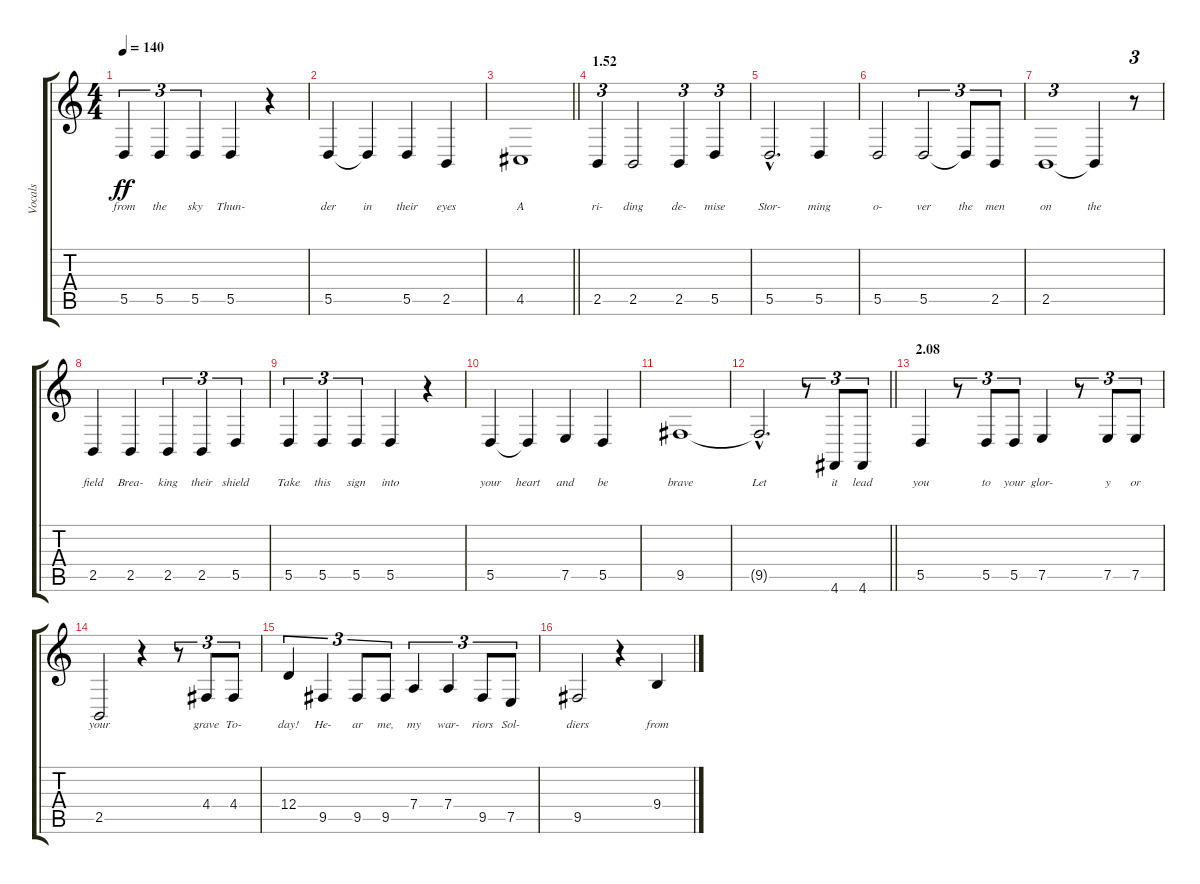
\track ("Vocals" "Vocals") {instrument lead6voice}
\staff {score tabs}
\tuning (E4 B3 G3 D3 A2 D2) {hide}
\ts (4 4)
\tempo 140
\clef g2
\ks c
5.5.4{tu (3 2) lyrics (0 "from") lyrics (1 "") lyrics (2 "") lyrics (3 "") lyrics (4 "") dy ff} 5.5.4{tu (3 2) lyrics (0 "the") lyrics (1 "") lyrics (2 "") lyrics (3 "") lyrics (4 "")} 5.5.4{tu (3 2) lyrics (0 "sky") lyrics (1 "") lyrics (2 "") lyrics (3 "") lyrics (4 "")} 5.5.4{lyrics (0 "Thun-") lyrics (1 "") lyrics (2 "") lyrics (3 "") lyrics (4 "")} r.4 |
5.5.4{lyrics (0 "der") lyrics (1 "") lyrics (2 "") lyrics (3 "") lyrics (4 "")} 5.5{t}.4{lyrics (0 "in") lyrics (1 "") lyrics (2 "") lyrics (3 "") lyrics (4 "")} 5.5.4{lyrics (0 "their") lyrics (1 "") lyrics (2 "") lyrics (3 "") lyrics (4 "")} 2.5.4{lyrics (0 "eyes") lyrics (1 "") lyrics (2 "") lyrics (3 "") lyrics (4 "")} |
\barLineRight lightlight
4.5.1{lyrics (0 "A") lyrics (1 "") lyrics (2 "") lyrics (3 "") lyrics (4 "")} |
\section ("" "1.52")
2.5.4{tu (3 2) lyrics (0 "ri-") lyrics (1 "") lyrics (2 "") lyrics (3 "") lyrics (4 "")} 2.5.2{lyrics (0 "ding") lyrics (1 "") lyrics (2 "") lyrics (3 "") lyrics (4 "")} 2.5.4{tu (3 2) lyrics (0 "de-") lyrics (1 "") lyrics (2 "") lyrics (3 "") lyrics (4 "")} 5.5.4{tu (3 2) lyrics (0 "mise") lyrics (1 "") lyrics (2 "") lyrics (3 "") lyrics (4 "")} |
5.5{hac}.2{d lyrics (0 "Stor-") lyrics (1 "") lyrics (2 "") lyrics (3 "") lyrics (4 "")} 5.5.4{lyrics (0 "ming") lyrics (1 "") lyrics (2 "") lyrics (3 "") lyrics (4 "")} |
5.5.2{lyrics (0 "o-") lyrics (1 "") lyrics (2 "") lyrics (3 "") lyrics (4 "")} 5.5.2{tu (3 2) lyrics (0 "ver") lyrics (1 "") lyrics (2 "") lyrics (3 "") lyrics (4 "")} 5.5{t}.8{tu (3 2) lyrics (0 "the") lyrics (1 "") lyrics (2 "") lyrics (3 "") lyrics (4 "")} 2.5.8{tu (3 2) lyrics (0 "men") lyrics (1 "") lyrics (2 "") lyrics (3 "") lyrics (4 "")} |
2.5.1{tu (3 2) lyrics (0 "on") lyrics (1 "") lyrics (2 "") lyrics (3 "") lyrics (4 "")} 2.5{t}.4{lyrics (0 "the") lyrics (1 "") lyrics (2 "") lyrics (3 "") lyrics (4 "")} r.8{tu (3 2)} |
2.5.4{lyrics (0 "field") lyrics (1 "") lyrics (2 "") lyrics (3 "") lyrics (4 "")} 2.5.4{lyrics (0 "Brea-") lyrics (1 "") lyrics (2 "") lyrics (3 "") lyrics (4 "")} 2.5.4{tu (3 2) lyrics (0 "king") lyrics (1 "") lyrics (2 "") lyrics (3 "") lyrics (4 "")} 2.5.4{tu (3 2) lyrics (0 "their") lyrics (1 "") lyrics (2 "") lyrics (3 "") lyrics (4 "")} 5.5.4{tu (3 2) lyrics (0 "shield") lyrics (1 "") lyrics (2 "") lyrics (3 "") lyrics (4 "")} |
5.5.4{tu (3 2) lyrics (0 "Take") lyrics (1 "") lyrics (2 "") lyrics (3 "") lyrics (4 "")} 5.5.4{tu (3 2) lyrics (0 "this") lyrics (1 "") lyrics (2 "") lyrics (3 "") lyrics (4 "")} 5.5.4{tu (3 2) lyrics (0 "sign") lyrics (1 "") lyrics (2 "") lyrics (3 "") lyrics (4 "")} 5.5.4{lyrics (0 "into") lyrics (1 "") lyrics (2 "") lyrics (3 "") lyrics (4 "")} r.4 |
5.5.4{lyrics (0 "your") lyrics (1 "") lyrics (2 "") lyrics (3 "") lyrics (4 "")} 5.5{t}.4{lyrics (0 "heart") lyrics (1 "") lyrics (2 "") lyrics (3 "") lyrics (4 "")} 7.5.4{lyrics (0 "and") lyrics (1 "") lyrics (2 "") lyrics (3 "") lyrics (4 "")} 5.5.4{lyrics (0 "be") lyrics (1 "") lyrics (2 "") lyrics (3 "") lyrics (4 "")} |
9.5.1{lyrics (0 "brave") lyrics (1 "") lyrics (2 "") lyrics (3 "") lyrics (4 "")} |
\barLineRight lightlight
9.5{hac t}.2{d lyrics (0 "Let") lyrics (1 "") lyrics (2 "") lyrics (3 "") lyrics (4 "")} r.8{tu (3 2)} 4.6.8{tu (3 2) lyrics (0 "it") lyrics (1 "") lyrics (2 "") lyrics (3 "") lyrics (4 "")} 4.6.8{tu (3 2) lyrics (0 "lead") lyrics (1 "") lyrics (2 "") lyrics (3 "") lyrics (4 "")} |
\section ("" "2.08")
5.5.4{lyrics (0 "you") lyrics (1 "") lyrics (2 "") lyrics (3 "") lyrics (4 "")} r.8{tu (3 2)} 5.5.8{tu (3 2) lyrics (0 "to") lyrics (1 "") lyrics (2 "") lyrics (3 "") lyrics (4 "")} 5.5.8{tu (3 2) lyrics (0 "your") lyrics (1 "") lyrics (2 "") lyrics (3 "") lyrics (4 "")} 7.5.4{lyrics (0 "glor-") lyrics (1 "") lyrics (2 "") lyrics (3 "") lyrics (4 "")} r.8{tu (3 2)} 7.5.8{tu (3 2) lyrics (0 "y") lyrics (1 "") lyrics (2 "") lyrics (3 "") lyrics (4 "")} 7.5.8{tu (3 2) lyrics (0 "or") lyrics (1 "") lyrics (2 "") lyrics (3 "") lyrics (4 "")} |
2.5.2{lyrics (0 "your") lyrics (1 "") lyrics (2 "") lyrics (3 "") lyrics (4 "")} r.4 r.8{tu (3 2)} 4.4.8{tu (3 2) lyrics (0 "grave") lyrics (1 "") lyrics (2 "") lyrics (3 "") lyrics (4 "")} 4.4.8{tu (3 2) lyrics (0 "To-") lyrics (1 "") lyrics (2 "") lyrics (3 "") lyrics (4 "")} |
12.4.4{tu (3 2) lyrics (0 "day!") lyrics (1 "") lyrics (2 "") lyrics (3 "") lyrics (4 "")} 9.5.4{tu (3 2) lyrics (0 "He-") lyrics (1 "") lyrics (2 "") lyrics (3 "") lyrics (4 "")} 9.5.8{tu (3 2) lyrics (0 "ar") lyrics (1 "") lyrics (2 "") lyrics (3 "") lyrics (4 "")} 9.5.8{tu (3 2) lyrics (0 "me,") lyrics (1 "") lyrics (2 "") lyrics (3 "") lyrics (4 "")} 7.4.4{tu (3 2) lyrics (0 "my") lyrics (1 "") lyrics (2 "") lyrics (3 "") lyrics (4 "")} 7.4.4{tu (3 2) lyrics (0 "war-") lyrics (1 "") lyrics (2 "") lyrics (3 "") lyrics (4 "")} 9.5.8{tu (3 2) lyrics (0 "riors") lyrics (1 "") lyrics (2 "") lyrics (3 "") lyrics (4 "")} 7.5.8{tu (3 2) lyrics (0 "Sol-") lyrics (1 "") lyrics (2 "") lyrics (3 "") lyrics (4 "")} |
9.5.2{lyrics (0 "diers") lyrics (1 "") lyrics (2 "") lyrics (3 "") lyrics (4 "")} r.4 9.4.4{lyrics (0 "from") lyrics (1 "") lyrics (2 "") lyrics (3 "") lyrics (4 "")}
